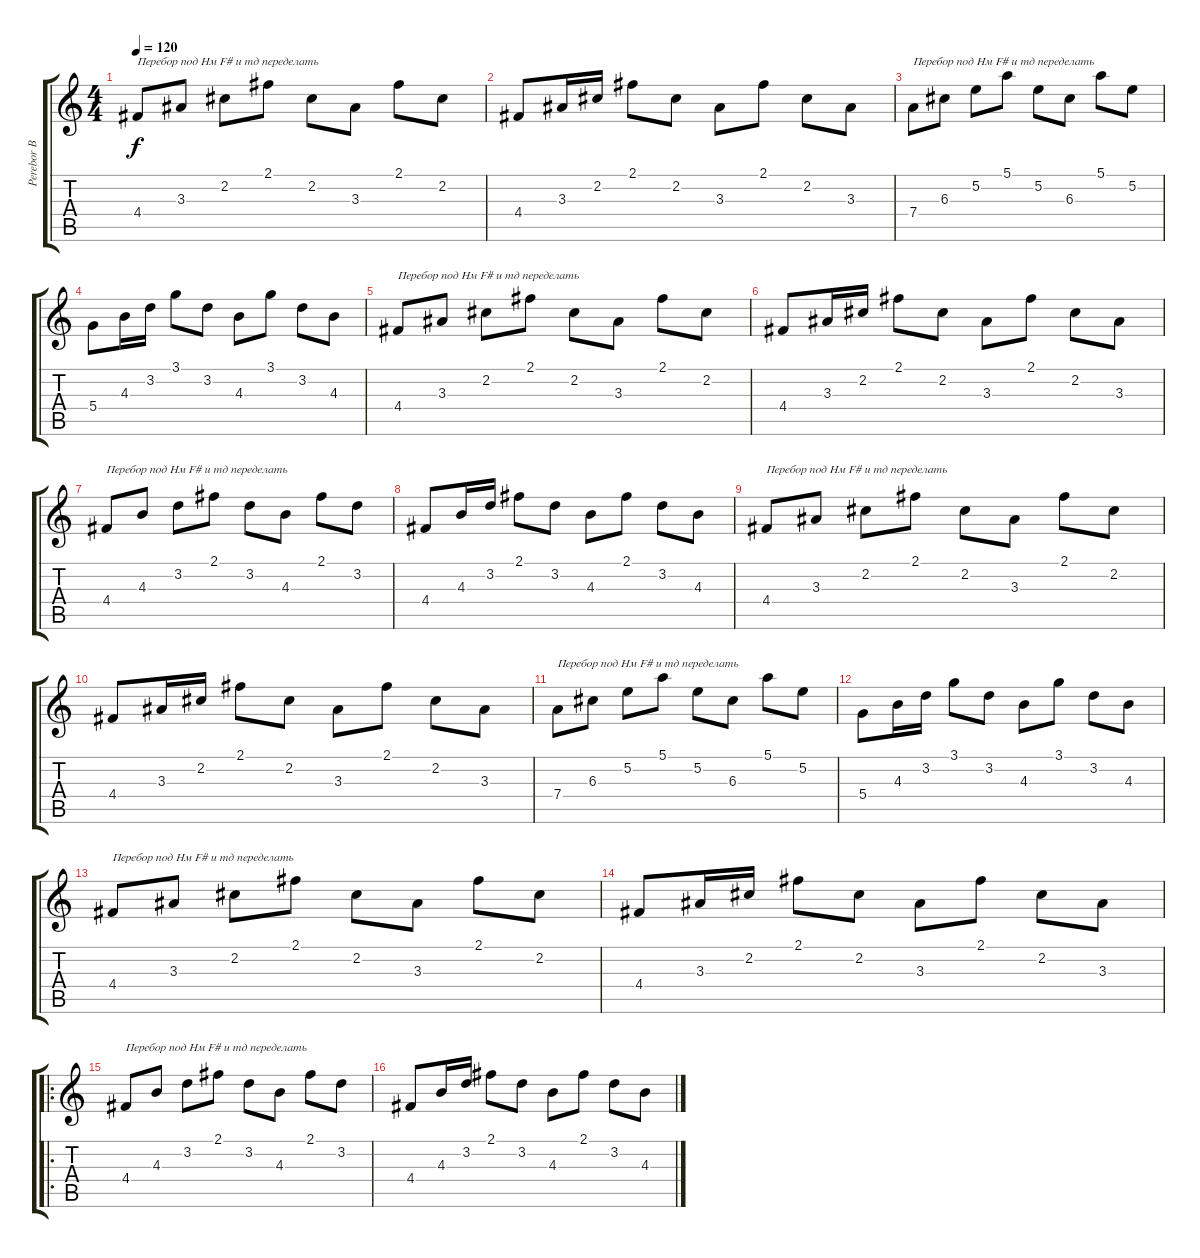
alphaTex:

\track ("Perebor B" "Perebor B") {instrument acousticguitarsteel}
\staff {score tabs}
\tuning (E4 B3 G3 D3 A2 E2) {hide}
\ts (4 4)
\tempo 120
\clef g2
\ks c
4.4.8{txt "Перебор под Нм F# и тд переделать" dy f} 3.3.8 2.2.8 2.1.8 2.2.8 3.3.8 2.1.8 2.2.8 |
4.4.8 3.3.16 2.2.16 2.1.8 2.2.8 3.3.8 2.1.8 2.2.8 3.3.8 |
7.4.8{txt "Перебор под Нм F# и тд переделать"} 6.3.8 5.2.8 5.1.8 5.2.8 6.3.8 5.1.8 5.2.8 |
5.4.8 4.3.16 3.2.16 3.1.8 3.2.8 4.3.8 3.1.8 3.2.8 4.3.8 |
4.4.8{txt "Перебор под Нм F# и тд переделать"} 3.3.8 2.2.8 2.1.8 2.2.8 3.3.8 2.1.8 2.2.8 |
4.4.8 3.3.16 2.2.16 2.1.8 2.2.8 3.3.8 2.1.8 2.2.8 3.3.8 |
4.4.8{txt "Перебор под Нм F# и тд переделать"} 4.3.8 3.2.8 2.1.8 3.2.8 4.3.8 2.1.8 3.2.8 |
4.4.8 4.3.16 3.2.16 2.1.8 3.2.8 4.3.8 2.1.8 3.2.8 4.3.8 |
4.4.8{txt "Перебор под Нм F# и тд переделать"} 3.3.8 2.2.8 2.1.8 2.2.8 3.3.8 2.1.8 2.2.8 |
4.4.8 3.3.16 2.2.16 2.1.8 2.2.8 3.3.8 2.1.8 2.2.8 3.3.8 |
7.4.8{txt "Перебор под Нм F# и тд переделать"} 6.3.8 5.2.8 5.1.8 5.2.8 6.3.8 5.1.8 5.2.8 |
5.4.8 4.3.16 3.2.16 3.1.8 3.2.8 4.3.8 3.1.8 3.2.8 4.3.8 |
4.4.8{txt "Перебор под Нм F# и тд переделать"} 3.3.8 2.2.8 2.1.8 2.2.8 3.3.8 2.1.8 2.2.8 |
4.4.8 3.3.16 2.2.16 2.1.8 2.2.8 3.3.8 2.1.8 2.2.8 3.3.8 |
\ro
4.4.8{txt "Перебор под Нм F# и тд переделать"} 4.3.8 3.2.8 2.1.8 3.2.8 4.3.8 2.1.8 3.2.8 |
4.4.8 4.3.16 3.2.16 2.1.8 3.2.8 4.3.8 2.1.8 3.2.8 4.3.8
